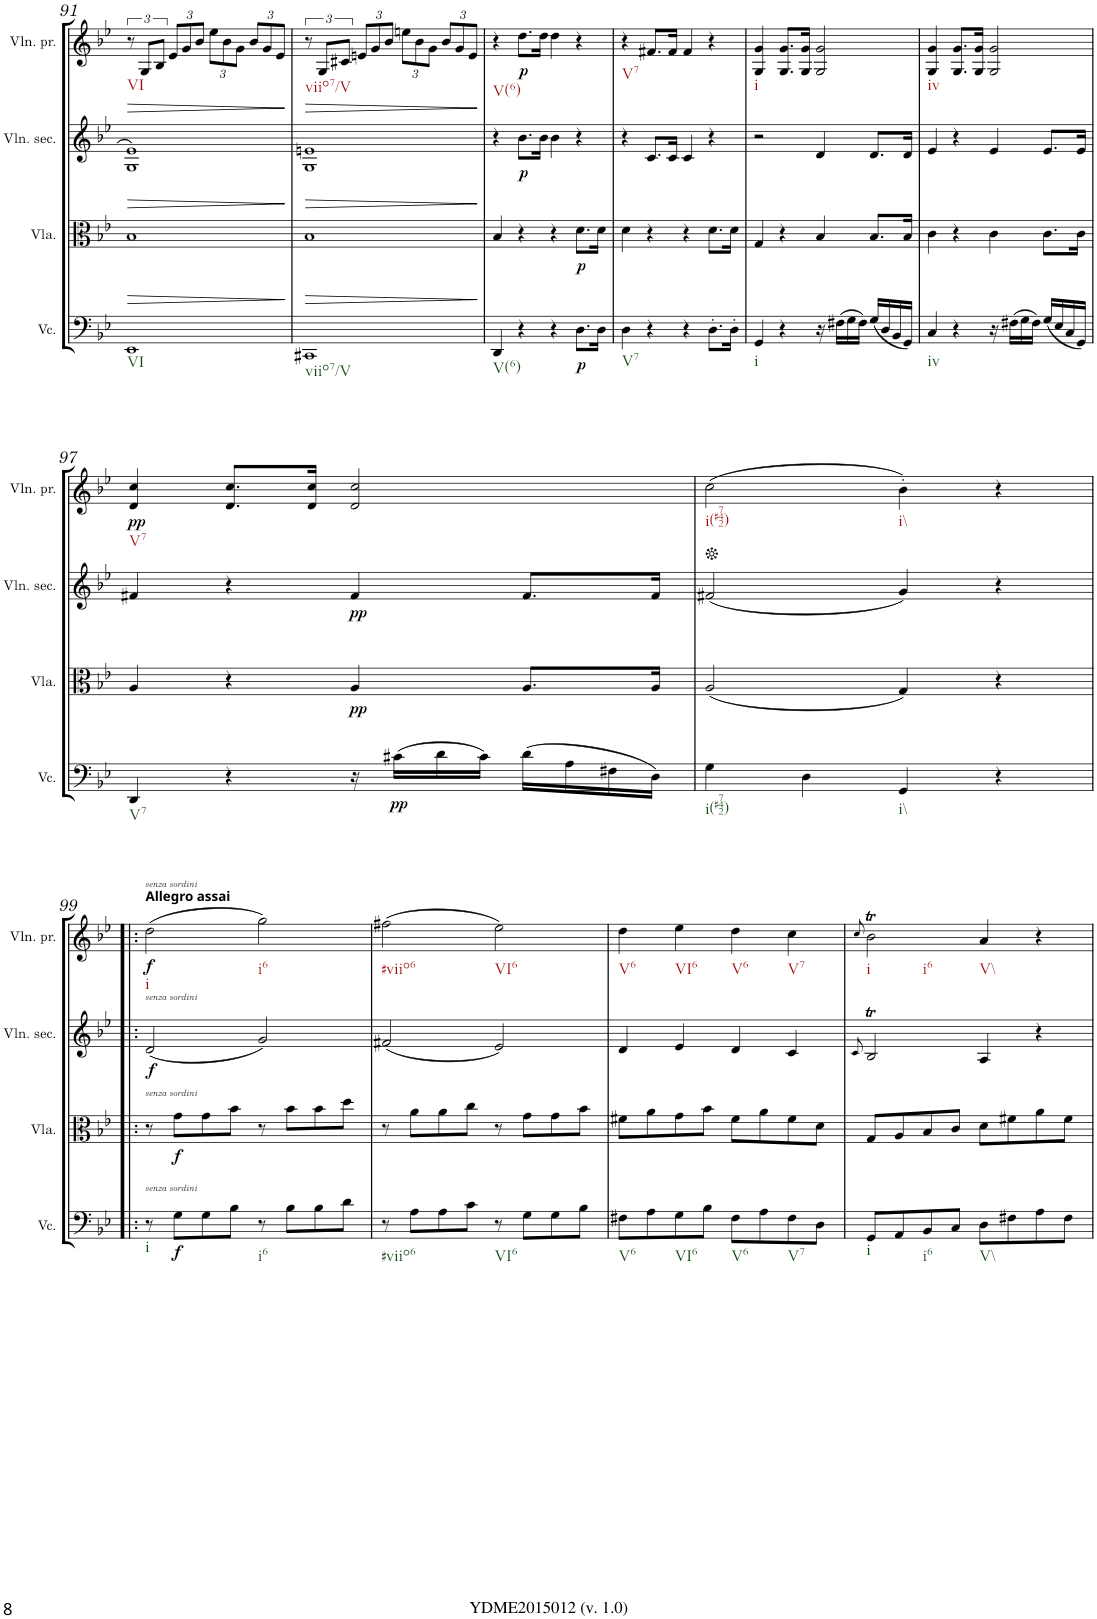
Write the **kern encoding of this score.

**kern	**dynam	**kern	**dynam	**kern	**dynam	**kern	**dynam
*part4	*part4	*part3	*part3	*part2	*part2	*part1	*part1
*staff4	*staff4	*staff3	*staff3	*staff2	*staff2	*staff1	*staff1
*I"Violoncelle	*	*I"Viola	*	*I"Violino secondo	*	*I"Violino primo	*
*I'Vc.	*	*I'Vla.	*	*I'Vln. sec.	*	*I'Vln. pr.	*
!!LO:PB:g=z
*clefF4	*	*clefC3	*	*clefG2	*	*clefG2	*
*k[b-e-]	*	*k[b-e-]	*	*k[b-e-]	*	*k[b-e-]	*
*B-:	*	*B-:	*	*B-:	*	*B-:	*
*M2/2	*	*M2/2	*	*M2/2	*	*M2/2	*
*met(c|)	*	*met(c|)	*	*met(c|)	*	*met(c|)	*
=91	=91	=91	=91	=91	=91	=91	=91
!	!	!	!	!	!	!LO:TX:b:t=VI	!
!LO:TX:b:t=VI	!	!	!	!	!	!	!
!	!LO:HP:b	!	!LO:HP:b	!	!LO:HP:b	!	!
1EE-	>	1B-	>	1G 1e-	>	12r	.
.	.	.	.	.	.	12G/L	.
.	.	.	.	.	.	12B-/J	.
*	*	*	*	*	*	*Xbrackettup	*
.	.	.	.	.	.	12e-/L	.
.	.	.	.	.	.	12g/	.
.	.	.	.	.	.	12b-/J	.
.	.	.	.	.	.	12ee-\L	.
.	.	.	.	.	.	12b-\	.
.	.	.	.	.	.	12g\J	.
.	.	.	.	.	.	12b-/L	.
.	.	.	.	.	.	12g/	.
.	.	.	.	.	.	12e-/J	.
.	]	.	]	.	]	.	.
=92	=92	=92	=92	=92	=92	=92	=92
!	!LO:HP:b	!	!LO:HP:b	!	!LO:HP:b	!	!
*	*	*	*	*	*	*brackettup	*
!	!	!	!	!	!	!LO:TX:b:t=viio7/V	!
!LO:TX:b:t=viio7/V	!	!	!	!	!	!	!
1CC#X	>	1B-	>	1G 1en	>	12r	.
.	.	.	.	.	.	12G/L	.
.	.	.	.	.	.	12c#X/J	.
*	*	*	*	*	*	*Xbrackettup	*
.	.	.	.	.	.	12en/L	.
.	.	.	.	.	.	12g/	.
.	.	.	.	.	.	12b-/J	.
.	.	.	.	.	.	12een\L	.
.	.	.	.	.	.	12b-\	.
.	.	.	.	.	.	12g\J	.
.	.	.	.	.	.	12b-/L	.
.	.	.	.	.	.	12g/	.
.	.	.	.	.	.	12e/J	.
.	]	.	]	.	]	.	.
=93	=93	=93	=93	=93	=93	=93	=93
!	!	!	!	!	!	!LO:TX:b:t=V(6)	!
!LO:TX:b:t=V(6)	!	!	!	!	!	!	!
4DD/	.	4B-/	.	4r	.	4r	.
!	!	!	!	!	!LO:DY:b	!	!LO:DY:b
4r	.	4r	.	8.b-\L	p	8.dd\L	p
.	.	.	.	16b-\Jk	.	16dd\Jk	.
4r	.	4r	.	4b-\	.	4dd\	.
!	!LO:DY:b	!	!LO:DY:b	!	!	!	!
8.D\L	p	8.d\L	p	4r	.	4r	.
16D\Jk	.	16d\Jk	.	.	.	.	.
=94	=94	=94	=94	=94	=94	=94	=94
!	!	!	!	!	!	!LO:TX:b:t=V7	!
!LO:TX:b:t=V7	!	!	!	!	!	!	!
4D\	.	4d\	.	4r	.	4r	.
4r	.	4r	.	8.c/L	.	8.f#X/L	.
.	.	.	.	16c/Jk	.	16f#/Jk	.
4r	.	4r	.	4c/	.	4f#/	.
8.D'\L	.	8.d\L	.	4r	.	4r	.
16D'\Jk	.	16d\Jk	.	.	.	.	.
=95	=95	=95	=95	=95	=95	=95	=95
!	!	!	!	!	!	!LO:TX:b:t=i	!
!LO:TX:b:t=i	!	!	!	!	!	!	!
4GG/	.	4G/	.	2r	.	4G/ 4g/	.
4r	.	4r	.	.	.	8.G/ 8.g/L	.
.	.	.	.	.	.	16G/ 16g/Jk	.
16r	.	4B-/	.	4d/	.	2G/ 2g/	.
(>16F#X\LL	.	.	.	.	.	.	.
16G\	.	.	.	.	.	.	.
16F#\JJ)	.	.	.	.	.	.	.
(<16G/LL	.	8.B-/L	.	8.d/L	.	.	.
16D/	.	.	.	.	.	.	.
16BB-/	.	.	.	.	.	.	.
16GG/JJ)	.	16B-/Jk	.	16d/Jk	.	.	.
=96	=96	=96	=96	=96	=96	=96	=96
!	!	!	!	!	!	!LO:TX:b:t=iv	!
!LO:TX:b:t=iv	!	!	!	!	!	!	!
4C/	.	4c\	.	4e-/	.	4G/ 4g/	.
4r	.	4r	.	4r	.	8.G/ 8.g/L	.
.	.	.	.	.	.	16G/ 16g/Jk	.
16r	.	4c\	.	4e-/	.	2G/ 2g/	.
(>16F#X\LL	.	.	.	.	.	.	.
16G\	.	.	.	.	.	.	.
16F#\JJ)	.	.	.	.	.	.	.
(<16G/LL	.	8.c\L	.	8.e-/L	.	.	.
16E-/	.	.	.	.	.	.	.
16C/	.	.	.	.	.	.	.
16GG/JJ)	.	16c\Jk	.	16e-/Jk	.	.	.
!!LO:LB:g=z
=97	=97	=97	=97	=97	=97	=97	=97
!	!	!	!	!	!	!LO:TX:b:t=V7	!
!LO:TX:b:t=V7	!	!	!	!	!	!	!
!	!	!	!	!	!	!	!LO:DY:b
4DD/	.	4A/	.	4f#X/	.	4d/ 4cc/	pp
4r	.	4r	.	4r	.	8.d/ 8.cc/L	.
.	.	.	.	.	.	16d/ 16cc/Jk	.
!	!	!	!LO:DY:b	!	!LO:DY:b	!	!
16r	.	4A/	pp	4f#/	pp	2d/ 2cc/	.
!	!LO:DY:b	!	!	!	!	!	!
(>16c#X\LL	pp	.	.	.	.	.	.
16d\	.	.	.	.	.	.	.
16c#\JJ)	.	.	.	.	.	.	.
(>16d\LL	.	8.A/L	.	8.f#/L	.	.	.
16A\	.	.	.	.	.	.	.
16F#X\	.	.	.	.	.	.	.
16D\JJ)	.	16A/Jk	.	16f#/Jk	.	.	.
=98	=98	=98	=98	=98	=98	=98	=98
!	!	!	!	!	!	!LO:TX:b:t=i(#742)	!
!LO:TX:b:t=i(#742)	!	!	!	!	!	!	!
4G\	.	(<2A/	.	(<2f#X/	.	(>2cc\	.
4D\	.	.	.	.	.	.	.
!	!	!	!	!	!	!LO:TX:b:t=i\\	!
!LO:TX:b:t=i\\	!	!	!	!	!	!	!
4GG/	.	4G/)	.	4g/)	.	4b-'\)	.
4r	.	4r	.	4r	.	4r	.
!!LO:LB:g=z
=99!|:	=99!|:	=99!|:	=99!|:	=99!|:	=99!|:	=99!|:	=99!|:
!	!	!	!	!	!	!LO:TX:a:B:t=Allegro assai	!
!	!	!	!	!	!	!LO:TX:a:i:t=senza sordini	!
!	!	!	!	!	!	!LO:TX:b:t=i	!
!	!	!	!	!LO:TX:a:i:t=senza sordini	!	!	!
!	!	!LO:TX:a:i:t=senza sordini	!	!	!	!	!
!LO:TX:a:i:t=senza sordini	!	!	!	!	!	!	!
!LO:TX:b:t=i	!	!	!	!	!	!	!
!	!	!	!	!	!LO:DY:b	!	!LO:DY:b
8r	.	8r	.	(<2d/	f	(>2dd\	f
!	!LO:DY:b	!	!LO:DY:b	!	!	!	!
8G\L	f	8g\L	f	.	.	.	.
8G\	.	8g\	.	.	.	.	.
8B-\J	.	8b-\J	.	.	.	.	.
!	!	!	!	!	!	!LO:TX:b:t=i6	!
!LO:TX:b:t=i6	!	!	!	!	!	!	!
8r	.	8r	.	2g/)	.	2gg\)	.
8B-\L	.	8b-\L	.	.	.	.	.
8B-\	.	8b-\	.	.	.	.	.
8d\J	.	8dd\J	.	.	.	.	.
=100	=100	=100	=100	=100	=100	=100	=100
!	!	!	!	!	!	!LO:TX:b:t=#viio6	!
!LO:TX:b:t=#viio6	!	!	!	!	!	!	!
8r	.	8r	.	(<2f#X/	.	(>2ff#X\	.
8A\L	.	8a\L	.	.	.	.	.
8A\	.	8a\	.	.	.	.	.
8c\J	.	8cc\J	.	.	.	.	.
!	!	!	!	!	!	!LO:TX:b:t=VI6	!
!LO:TX:b:t=VI6	!	!	!	!	!	!	!
8r	.	8r	.	2e-/)	.	2ee-\)	.
8G\L	.	8g\L	.	.	.	.	.
8G\	.	8g\	.	.	.	.	.
8B-\J	.	8b-\J	.	.	.	.	.
=101	=101	=101	=101	=101	=101	=101	=101
!	!	!	!	!	!	!LO:TX:b:t=V6	!
!LO:TX:b:t=V6	!	!	!	!	!	!	!
8F#X\L	.	8f#X\L	.	4d/	.	4dd\	.
8A\	.	8a\	.	.	.	.	.
!	!	!	!	!	!	!LO:TX:b:t=VI6	!
!LO:TX:b:t=VI6	!	!	!	!	!	!	!
8G\	.	8g\	.	4e-/	.	4ee-\	.
8B-\J	.	8b-\J	.	.	.	.	.
!	!	!	!	!	!	!LO:TX:b:t=V6	!
!LO:TX:b:t=V6	!	!	!	!	!	!	!
8F#\L	.	8f#\L	.	4d/	.	4dd\	.
8A\	.	8a\	.	.	.	.	.
!	!	!	!	!	!	!LO:TX:b:t=V7	!
!LO:TX:b:t=V7	!	!	!	!	!	!	!
8F#\	.	8f#\	.	4c/	.	4cc\	.
8D\J	.	8d\J	.	.	.	.	.
=102	=102	=102	=102	=102	=102	=102	=102
.	.	.	.	8qc/	.	8qcc/	.
!	!	!	!	!	!	!LO:TX:b:t=i	!
!	!	!	!	!	!	!LO:TX:b:t=i6	!
!LO:TX:b:t=i	!	!	!	!	!	!	!
8GG/L	.	8G/L	.	2B-T/	.	2b-T\	.
8AA/	.	8A/	.	.	.	.	.
!LO:TX:b:t=i6	!	!	!	!	!	!	!
8BB-/	.	8B-/	.	.	.	.	.
8C/J	.	8c/J	.	.	.	.	.
!	!	!	!	!	!	!LO:TX:b:t=V\\	!
!LO:TX:b:t=V\\	!	!	!	!	!	!	!
8D\L	.	8d\L	.	4A/	.	4a/	.
8F#X\	.	8f#X\	.	.	.	.	.
8A\	.	8a\	.	4r	.	4r	.
8F#\J	.	8f#\J	.	.	.	.	.
=	=	=	=	=	=	=	=
*-	*-	*-	*-	*-	*-	*-	*-
